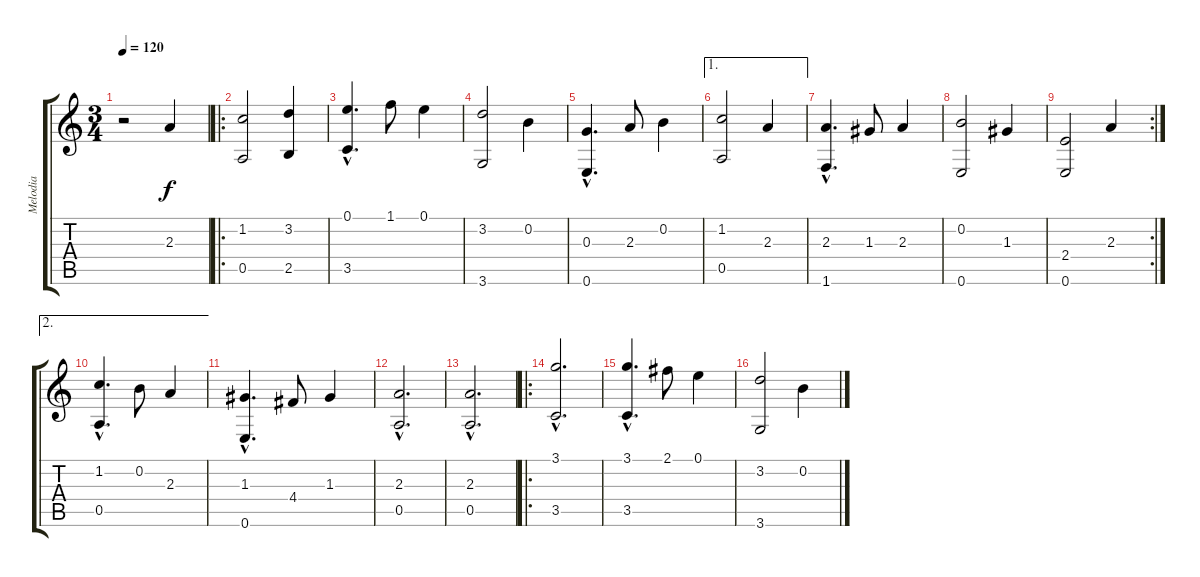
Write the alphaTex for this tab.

\track ("Melodia" "Melodia") {instrument acousticguitarnylon}
\staff {score tabs}
\tuning (E4 B3 G3 D3 A2 E2) {hide}
\ts (3 4)
\tempo 120
\clef g2
\ks c
r.2{dy f instrument acousticguitarnylon} 2.3.4 |
\ro
(1.2 0.5).2 (3.2 2.5).4 |
(0.1{hac} 3.5{hac}).4{d} 1.1.8 0.1.4 |
(3.2 3.6).2 0.2.4 |
(0.3{hac} 0.6{hac}).4{d} 2.3.8 0.2.4 |
\ae 1
(1.2 0.5).2 2.3.4 |
(2.3{hac} 1.6{hac}).4{d} 1.3.8 2.3.4 |
(0.2 0.6).2 1.3.4 |
\rc 2
(2.4 0.6).2 2.3.4 |
\ae 2
(1.2{hac} 0.5{hac}).4{d} 0.2.8 2.3.4 |
(1.3{hac} 0.6{hac}).4{d} 4.4.8 1.3.4 |
(2.3{hac} 0.5{hac}).2{d} |
(2.3{hac} 0.5{hac}).2{d} |
\ro
(3.1{hac} 3.5{hac}).2{d} |
(3.1{hac} 3.5{hac}).4{d} 2.1.8 0.1.4 |
(3.2 3.6).2 0.2.4
